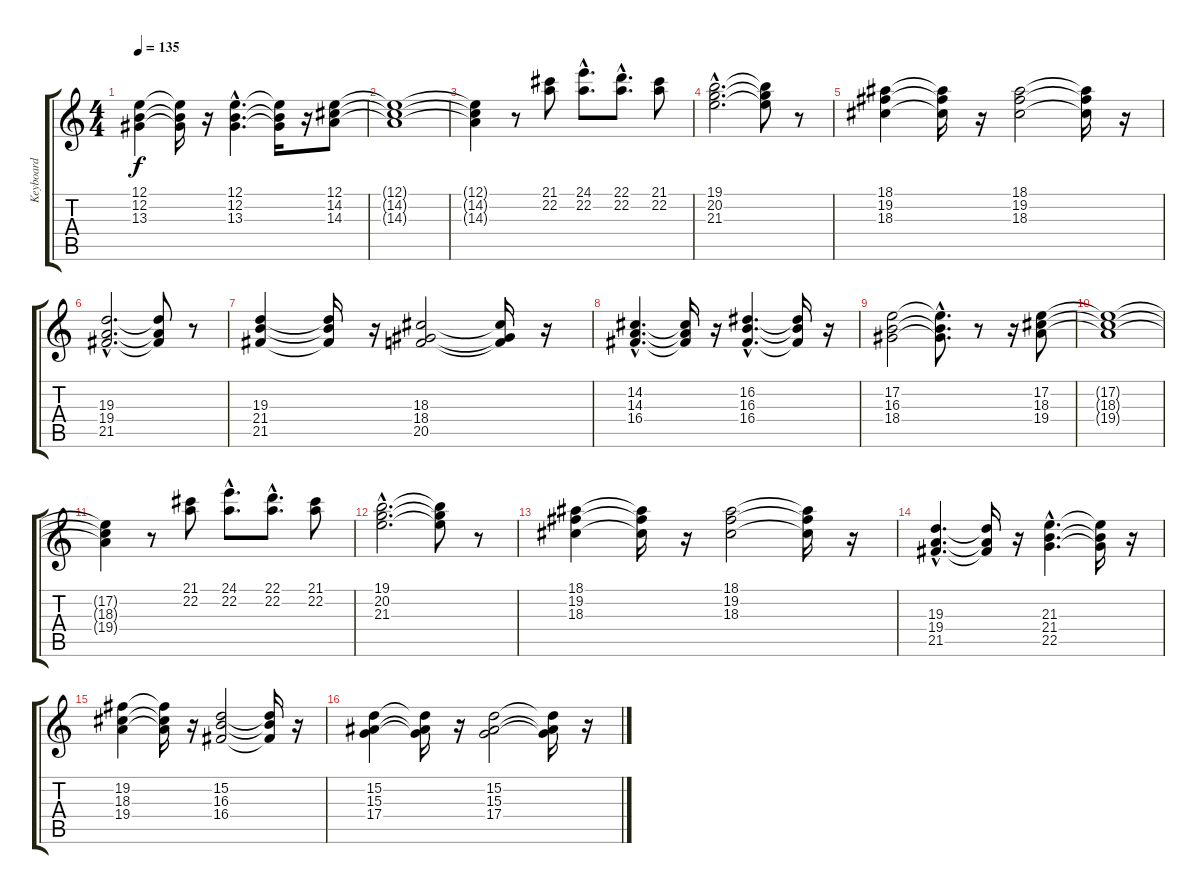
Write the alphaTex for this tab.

\track ("Keyboard" "Keyboard") {instrument acousticgrandpiano}
\staff {score tabs}
\tuning (E4 B3 G3 D3 A2 E2) {hide}
\ts (4 4)
\tempo 135
\clef g2
\ks c
(12.1 12.2 13.3).4{dy f} (12.1{t} 12.2{t} 13.3{t}).16 r.16 (12.1{hac} 12.2{hac} 13.3{hac}).4{d} (12.1{t} 12.2{t} 13.3{t}).16 r.16 (12.1 14.2 14.3).8 |
(12.1{t} 14.2{t} 14.3{t}).1 |
(12.1{t} 14.2{t} 14.3{t}).4 r.8 (21.1 22.2).8 (24.1{hac} 22.2{hac}).8{d} (22.1{hac} 22.2{hac}).8{d} (21.1 22.2).8 |
(19.1{hac} 20.2{hac} 21.3{hac}).2{d} (19.1{t} 20.2{t} 21.3{t}).8 r.8 |
(18.1 19.2 18.3).4 (18.1{t} 19.2{t} 18.3{t}).16 r.16 (18.1 19.2 18.3).2 (18.1{t} 19.2{t} 18.3{t}).16 r.16 |
(19.3{hac} 19.4{hac} 21.5{hac}).2{d} (19.3{t} 19.4{t} 21.5{t}).8 r.8 |
(19.3 21.4 21.5).4 (19.3{t} 21.4{t} 21.5{t}).16 r.16 (18.3 18.4 20.5).2 (18.3{t} 18.4{t} 20.5{t}).16 r.16 |
(14.2{hac} 14.3{hac} 16.4{hac}).4{d} (14.2{t} 14.3{t} 16.4{t}).16 r.16 (16.2{hac} 16.3{hac} 16.4{hac}).4{d} (16.2{t} 16.3{t} 16.4{t}).16 r.16 |
(17.2 16.3 18.4).2 (17.2{hac t} 16.3{hac t} 18.4{hac t}).8{d} r.8 r.16 (17.2 18.3 19.4).8 |
(17.2{t} 18.3{t} 19.4{t}).1 |
(17.2{t} 18.3{t} 19.4{t}).4 r.8 (21.1 22.2).8 (24.1{hac} 22.2{hac}).8{d} (22.1{hac} 22.2{hac}).8{d} (21.1 22.2).8 |
(19.1{hac} 20.2{hac} 21.3{hac}).2{d} (19.1{t} 20.2{t} 21.3{t}).8 r.8 |
(18.1 19.2 18.3).4 (18.1{t} 19.2{t} 18.3{t}).16 r.16 (18.1 19.2 18.3).2 (18.1{t} 19.2{t} 18.3{t}).16 r.16 |
(19.3{hac} 19.4{hac} 21.5{hac}).4{d} (19.3{t} 19.4{t} 21.5{t}).16 r.16 (21.3{hac} 21.4{hac} 22.5{hac}).4{d} (21.3{t} 21.4{t} 22.5{t}).16 r.16 |
(19.2 18.3 19.4).4 (19.2{t} 18.3{t} 19.4{t}).16 r.16 (15.2 16.3 16.4).2 (15.2{t} 16.3{t} 16.4{t}).16 r.16 |
(15.2 15.3 17.4).4 (15.2{t} 15.3{t} 17.4{t}).16 r.16 (15.2 15.3 17.4).2 (15.2{t} 15.3{t} 17.4{t}).16 r.16
